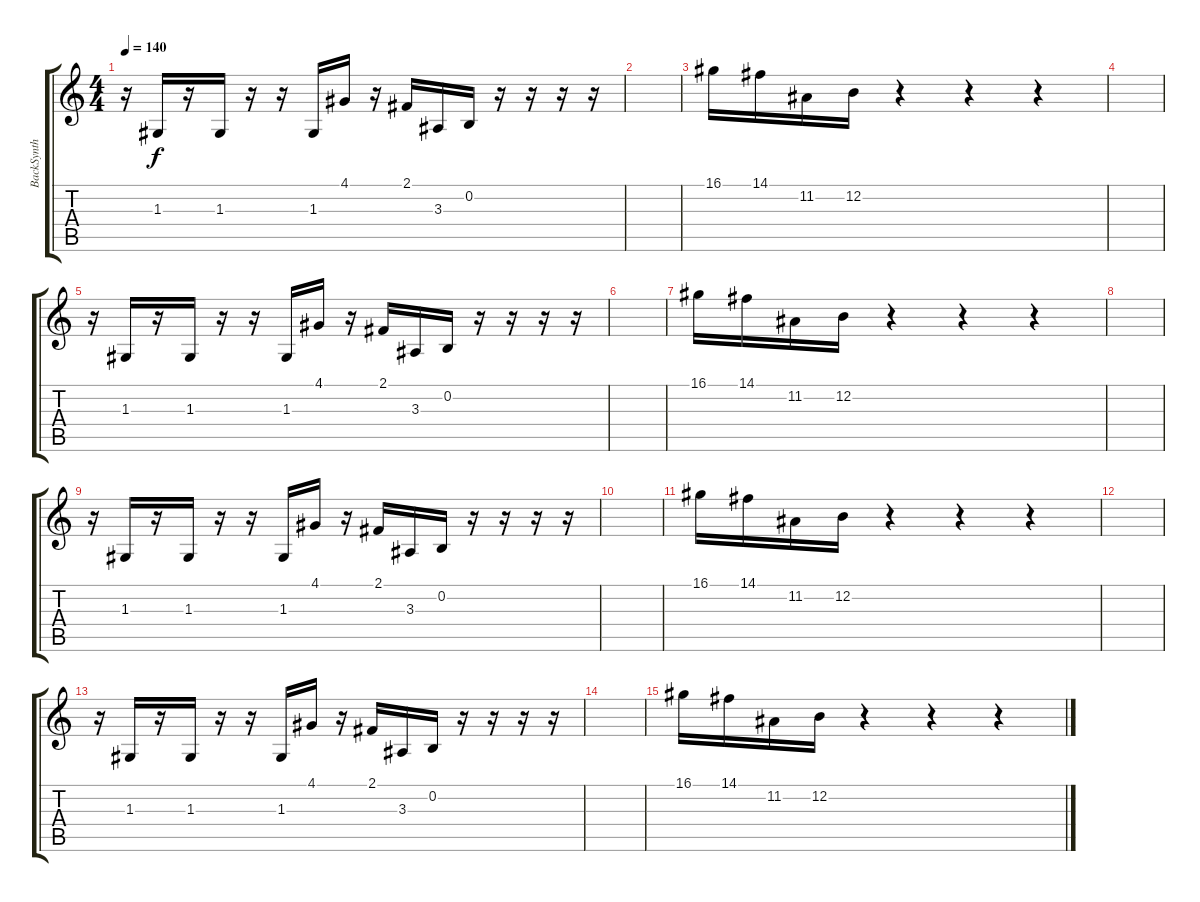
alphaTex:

\track ("BackSynth" "BackSynth") {instrument lead8bassandlead}
\staff {score tabs}
\tuning (E4 B3 G3 D3 A2 E2) {hide}
\ts (4 4)
\tempo 140
\clef g2
\ks c
r.16{dy f} 1.3.16 r.16 1.3.16 r.16 r.16 1.3.16 4.1.16 r.16 2.1.16 3.3.16 0.2.16 r.16 r.16 r.16 r.16 |
|
16.1.16 14.1.16 11.2.16 12.2.16 r.4 r.4 r.4 |
|
r.16 1.3.16 r.16 1.3.16 r.16 r.16 1.3.16 4.1.16 r.16 2.1.16 3.3.16 0.2.16 r.16 r.16 r.16 r.16 |
|
16.1.16 14.1.16 11.2.16 12.2.16 r.4 r.4 r.4 |
|
r.16 1.3.16 r.16 1.3.16 r.16 r.16 1.3.16 4.1.16 r.16 2.1.16 3.3.16 0.2.16 r.16 r.16 r.16 r.16 |
|
16.1.16 14.1.16 11.2.16 12.2.16 r.4 r.4 r.4 |
|
r.16 1.3.16 r.16 1.3.16 r.16 r.16 1.3.16 4.1.16 r.16 2.1.16 3.3.16 0.2.16 r.16 r.16 r.16 r.16 |
|
16.1.16 14.1.16 11.2.16 12.2.16 r.4 r.4 r.4
